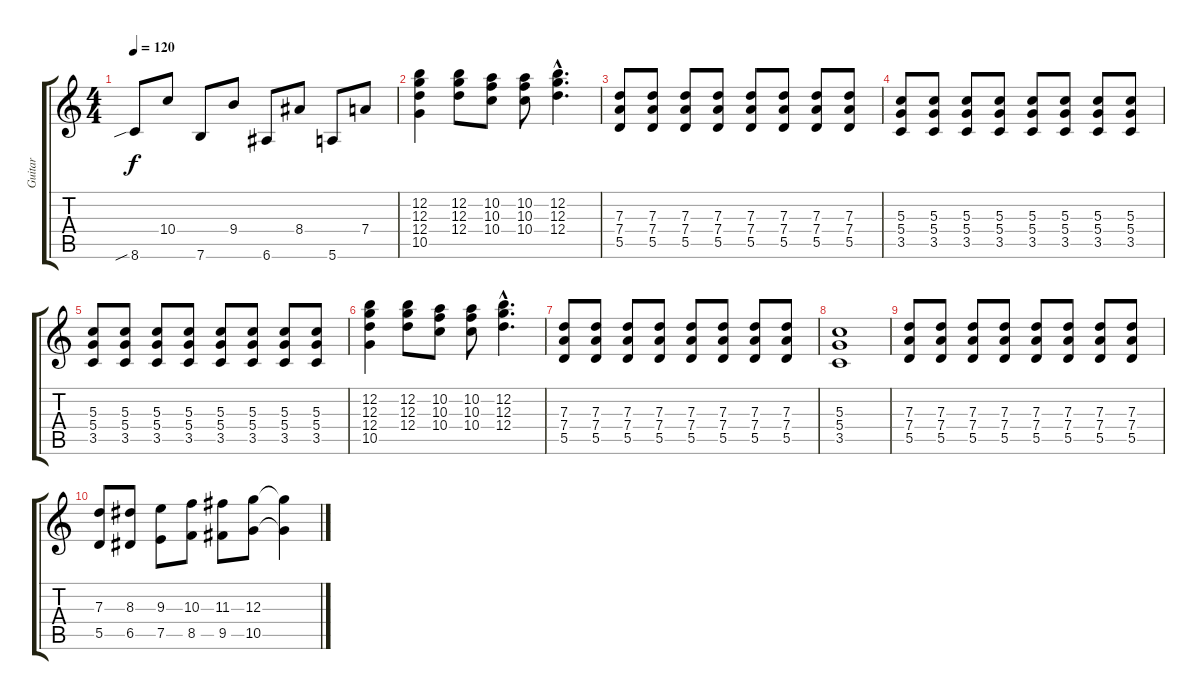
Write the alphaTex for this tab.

\track ("Guitar" "Guitar") {instrument distortionguitar}
\staff {score tabs}
\tuning (E4 B3 G3 D3 A2 E2) {hide}
\ts (4 4)
\tempo 120
\clef g2
\ks c
8.6{sib}.8{dy f} 10.4.8 7.6.8 9.4.8 6.6.8 8.4.8 5.6.8 7.4.8 |
(12.2 12.3 12.4 10.5).4 (12.2 12.3 12.4).8 (10.2 10.3 10.4).8 (10.2 10.3 10.4).8 (12.2{hac} 12.3{hac} 12.4{hac}).4{d} |
(7.3 7.4 5.5).8 (7.3 7.4 5.5).8 (7.3 7.4 5.5).8 (7.3 7.4 5.5).8 (7.3 7.4 5.5).8 (7.3 7.4 5.5).8 (7.3 7.4 5.5).8 (7.3 7.4 5.5).8 |
(5.3 5.4 3.5).8 (5.3 5.4 3.5).8 (5.3 5.4 3.5).8 (5.3 5.4 3.5).8 (5.3 5.4 3.5).8 (5.3 5.4 3.5).8 (5.3 5.4 3.5).8 (5.3 5.4 3.5).8 |
(5.3 5.4 3.5).8 (5.3 5.4 3.5).8 (5.3 5.4 3.5).8 (5.3 5.4 3.5).8 (5.3 5.4 3.5).8 (5.3 5.4 3.5).8 (5.3 5.4 3.5).8 (5.3 5.4 3.5).8 |
(12.2 12.3 12.4 10.5).4 (12.2 12.3 12.4).8 (10.2 10.3 10.4).8 (10.2 10.3 10.4).8 (12.2{hac} 12.3{hac} 12.4{hac}).4{d} |
(7.3 7.4 5.5).8 (7.3 7.4 5.5).8 (7.3 7.4 5.5).8 (7.3 7.4 5.5).8 (7.3 7.4 5.5).8 (7.3 7.4 5.5).8 (7.3 7.4 5.5).8 (7.3 7.4 5.5).8 |
(5.3 5.4 3.5).1 |
(7.3 7.4 5.5).8 (7.3 7.4 5.5).8 (7.3 7.4 5.5).8 (7.3 7.4 5.5).8 (7.3 7.4 5.5).8 (7.3 7.4 5.5).8 (7.3 7.4 5.5).8 (7.3 7.4 5.5).8 |
(7.3 5.5).8 (8.3 6.5).8 (9.3 7.5).8 (10.3 8.5).8 (11.3 9.5).8 (12.3 10.5).8 (12.3{t} 10.5{t}).4
